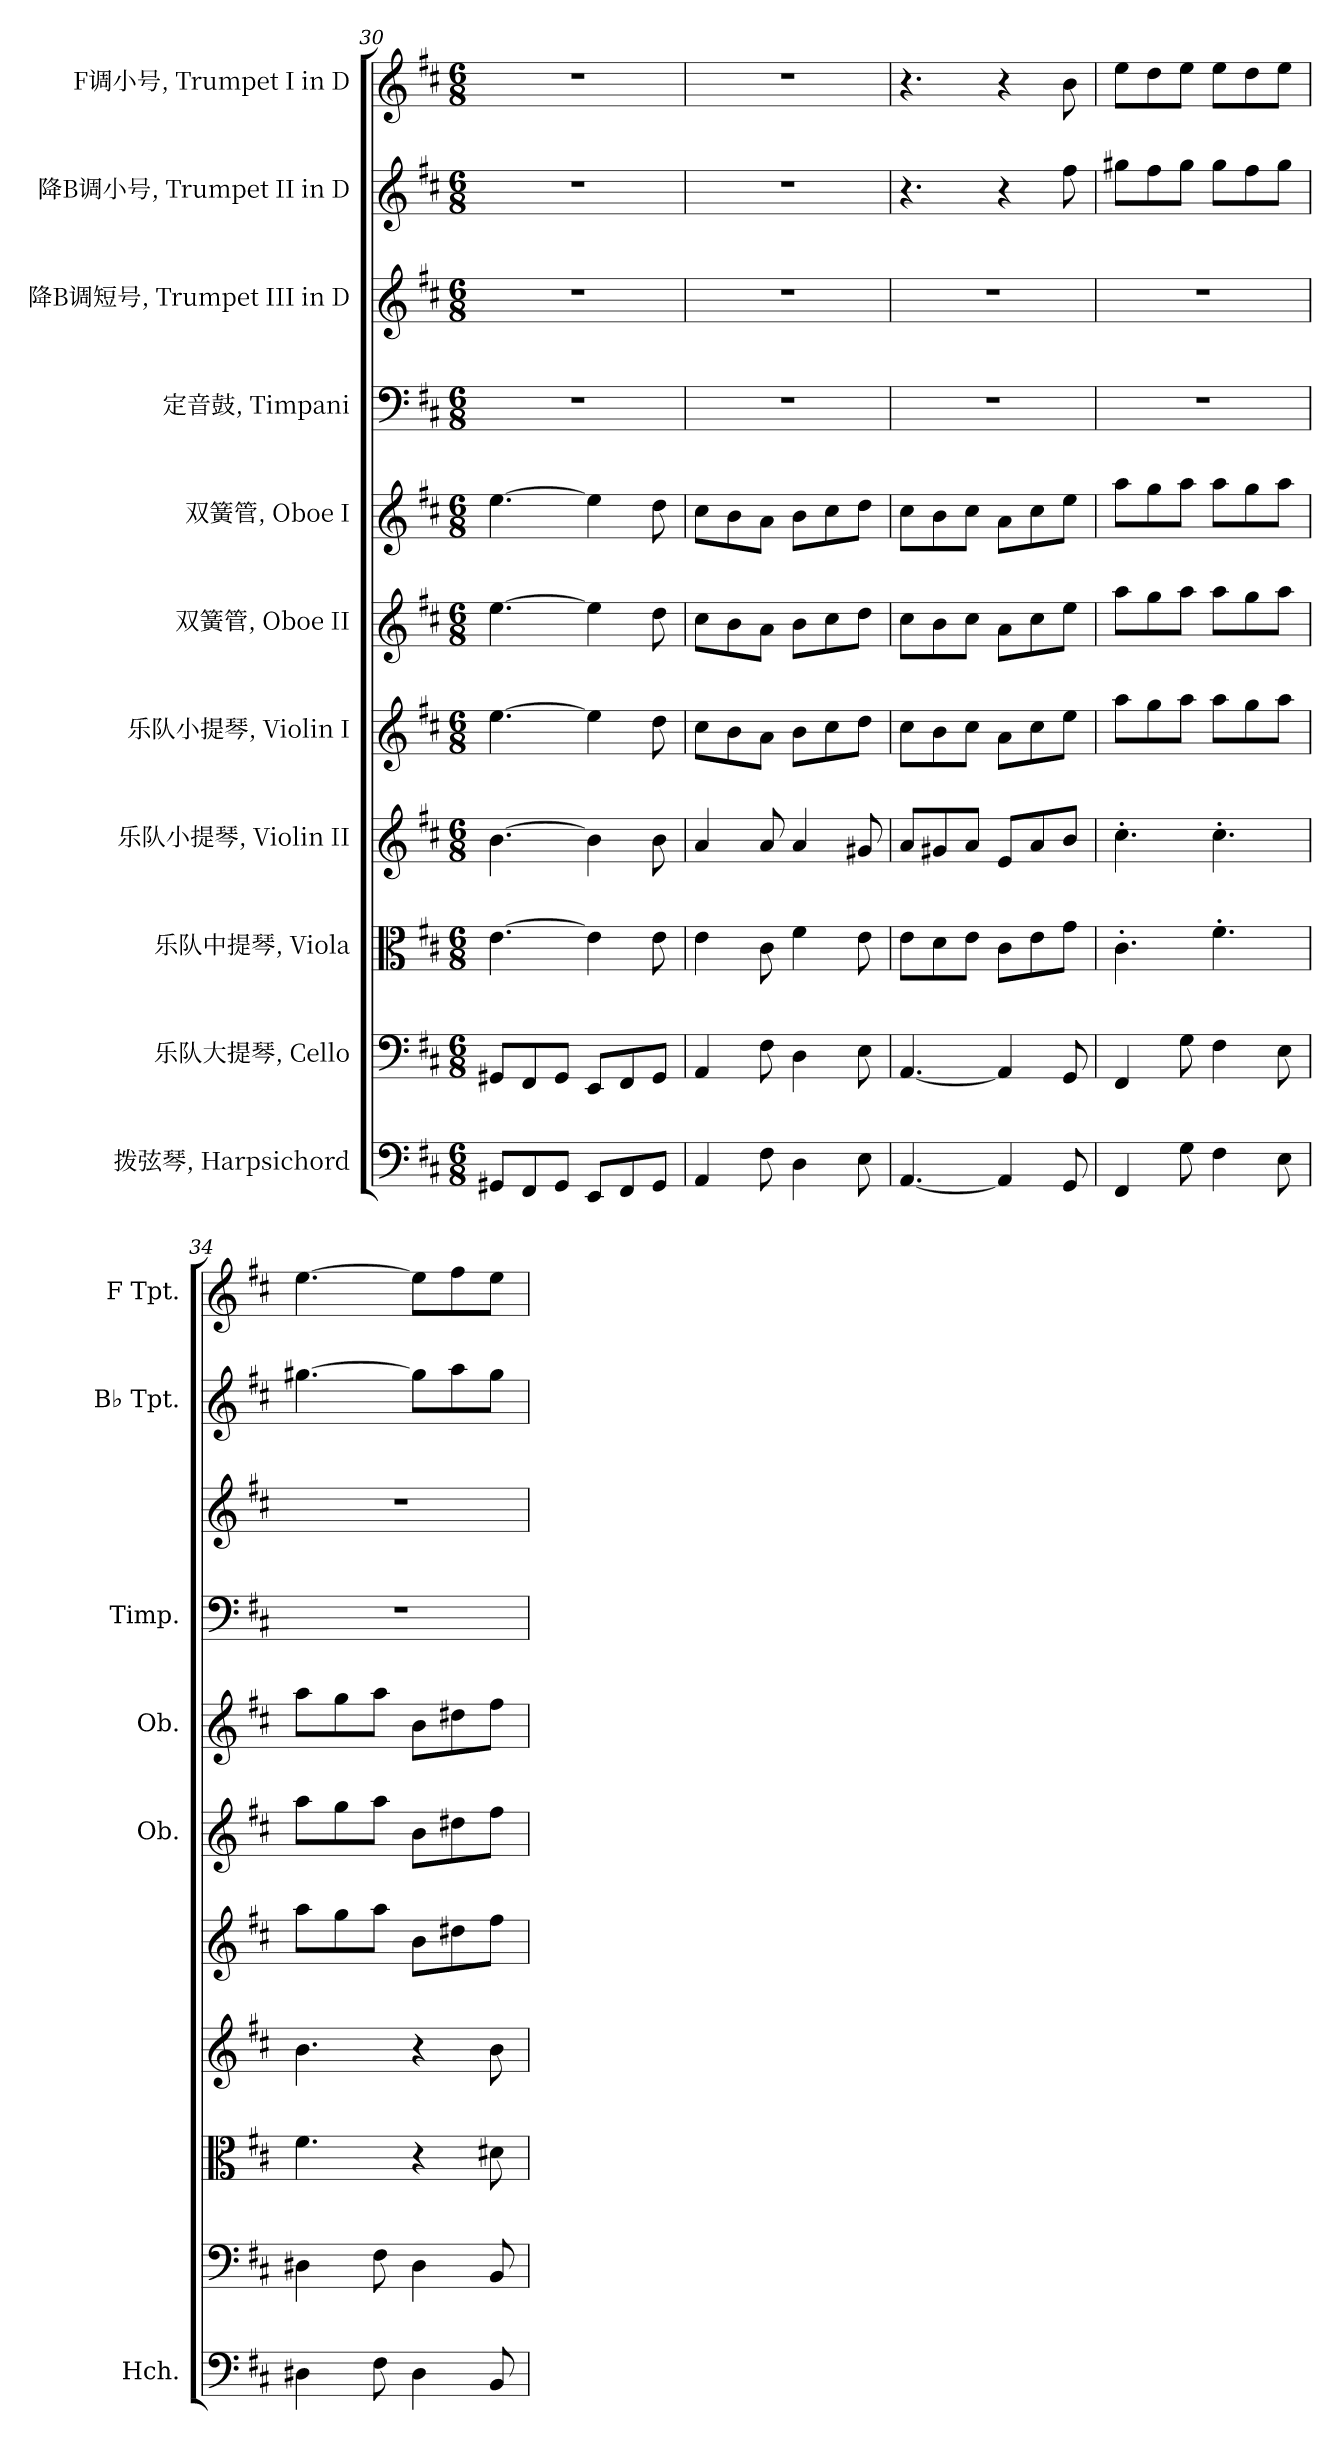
**kern	**kern	**kern	**kern	**kern	**kern	**kern	**kern	**kern	**kern	**kern
*part11	*part10	*part9	*part8	*part7	*part6	*part5	*part4	*part3	*part2	*part1
*staff11	*staff10	*staff9	*staff8	*staff7	*staff6	*staff5	*staff4	*staff3	*staff2	*staff1
*I"拨弦琴, Harpsichord	*I"乐队大提琴, Cello	*I"乐队中提琴, Viola	*I"乐队小提琴, Violin II	*I"乐队小提琴, Violin I	*I"双簧管, Oboe II	*I"双簧管, Oboe I	*I"定音鼓, Timpani	*I"降B调短号, Trumpet III in D	*I"降B调小号, Trumpet II in D	*I"F调小号, Trumpet I in D
*I'Hch.	*	*	*	*	*I'Ob.	*I'Ob.	*I'Timp.	*	*I'B♭ Tpt.	*I'F Tpt.
*clefF4	*clefF4	*clefC3	*clefG2	*clefG2	*clefG2	*clefG2	*clefF4	*clefG2	*clefG2	*clefG2
*	*	*	*	*	*	*	*	*ITrd1c2	*ITrd1c2	*ITrd-3c-5
*k[f#c#]	*k[f#c#]	*k[f#c#]	*k[f#c#]	*k[f#c#]	*k[f#c#]	*k[f#c#]	*k[f#c#]	*k[]	*k[]	*k[f#]
*M6/8	*M6/8	*M6/8	*M6/8	*M6/8	*M6/8	*M6/8	*M6/8	*M6/8	*M6/8	*M6/8
=30	=30	=30	=30	=30	=30	=30	=30	=30	=30	=30
8GG#X/L	8GG#X/L	[4.e\	[4.b\	[4.ee\	[4.ee\	[4.ee\	2.r	2.r	2.r	2.r
8FF#/	8FF#/	.	.	.	.	.	.	.	.	.
8GG#/J	8GG#/J	.	.	.	.	.	.	.	.	.
8EE/L	8EE/L	4e\]	4b\]	4ee\]	4ee\]	4ee\]	.	.	.	.
8FF#/	8FF#/	.	.	.	.	.	.	.	.	.
8GG#/J	8GG#/J	8e\	8b\	8dd\	8dd\	8dd\	.	.	.	.
=31	=31	=31	=31	=31	=31	=31	=31	=31	=31	=31
4AA/	4AA/	4e\	4a/	8cc#\L	8cc#\L	8cc#\L	2.r	2.r	2.r	2.r
.	.	.	.	8b\	8b\	8b\	.	.	.	.
8F#\	8F#\	8c#\	8a/	8a\J	8a\J	8a\J	.	.	.	.
4D\	4D\	4f#\	4a/	8b\L	8b\L	8b\L	.	.	.	.
.	.	.	.	8cc#\	8cc#\	8cc#\	.	.	.	.
8E\	8E\	8e\	8g#X/	8dd\J	8dd\J	8dd\J	.	.	.	.
!!LO:PB:g=z
=32	=32	=32	=32	=32	=32	=32	=32	=32	=32	=32
[4.AA/	[4.AA/	8e\L	8a/L	8cc#\L	8cc#\L	8cc#\L	2.r	2.r	4.r	4.r
.	.	8d\	8g#X/	8b\	8b\	8b\	.	.	.	.
.	.	8e\J	8a/J	8cc#\J	8cc#\J	8cc#\J	.	.	.	.
4AA/]	4AA/]	8c#\L	8e/L	8a\L	8a\L	8a\L	.	.	4r	4r
.	.	8e\	8a/	8cc#\	8cc#\	8cc#\	.	.	.	.
8GG/	8GG/	8g\J	8b/J	8ee\J	8ee\J	8ee\J	.	.	8ee\	8ee\
=33	=33	=33	=33	=33	=33	=33	=33	=33	=33	=33
4FF#/	4FF#/	4.c#'\	4.cc#'\	8aa\L	8aa\L	8aa\L	2.r	2.r	8ff#X\L	8aa\L
.	.	.	.	8gg\	8gg\	8gg\	.	.	8ee\	8gg\
8G\	8G\	.	.	8aa\J	8aa\J	8aa\J	.	.	8ff#\J	8aa\J
4F#\	4F#\	4.f#'\	4.cc#'\	8aa\L	8aa\L	8aa\L	.	.	8ff#\L	8aa\L
.	.	.	.	8gg\	8gg\	8gg\	.	.	8ee\	8gg\
8E\	8E\	.	.	8aa\J	8aa\J	8aa\J	.	.	8ff#\J	8aa\J
=34	=34	=34	=34	=34	=34	=34	=34	=34	=34	=34
4D#X\	4D#X\	4.f#\	4.b\	8aa\L	8aa\L	8aa\L	2.r	2.r	[4.ff#X\	[4.aa\
.	.	.	.	8gg\	8gg\	8gg\	.	.	.	.
8F#\	8F#\	.	.	8aa\J	8aa\J	8aa\J	.	.	.	.
4D#\	4D#\	4r	4r	8b\L	8b\L	8b\L	.	.	8ff#\L]	8aa\L]
.	.	.	.	8dd#X\	8dd#X\	8dd#X\	.	.	8gg\	8bb\
8BB/	8BB/	8d#X\	8b\	8ff#\J	8ff#\J	8ff#\J	.	.	8ff#\J	8aa\J
=	=	=	=	=	=	=	=	=	=	=
*-	*-	*-	*-	*-	*-	*-	*-	*-	*-	*-
